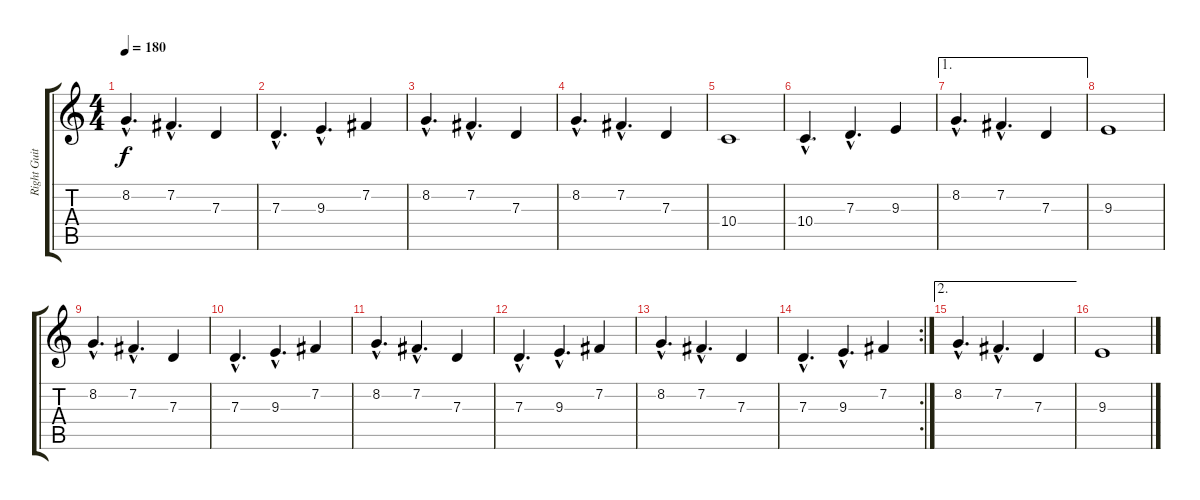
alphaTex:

\track ("Right Guitar Synth" "Right Guit") {instrument pad5bowed}
\staff {score tabs}
\tuning (E4 B3 G3 D3 A2 E2) {hide}
\ts (4 4)
\tempo 180
\clef g2
\ks c
8.2{hac}.4{d dy f} 7.2{hac}.4{d} 7.3.4 |
7.3{hac}.4{d} 9.3{hac}.4{d} 7.2.4 |
8.2{hac}.4{d} 7.2{hac}.4{d} 7.3.4 |
8.2{hac}.4{d} 7.2{hac}.4{d} 7.3.4 |
10.4.1 |
10.4{hac}.4{d} 7.3{hac}.4{d} 9.3.4 |
\ae 1
8.2{hac}.4{d} 7.2{hac}.4{d} 7.3.4 |
9.3.1 |
8.2{hac}.4{d} 7.2{hac}.4{d} 7.3.4 |
7.3{hac}.4{d} 9.3{hac}.4{d} 7.2.4 |
8.2{hac}.4{d} 7.2{hac}.4{d} 7.3.4 |
7.3{hac}.4{d} 9.3{hac}.4{d} 7.2.4 |
8.2{hac}.4{d} 7.2{hac}.4{d} 7.3.4 |
\rc 2
7.3{hac}.4{d} 9.3{hac}.4{d} 7.2.4 |
\ae 2
8.2{hac}.4{d} 7.2{hac}.4{d} 7.3.4 |
9.3.1
